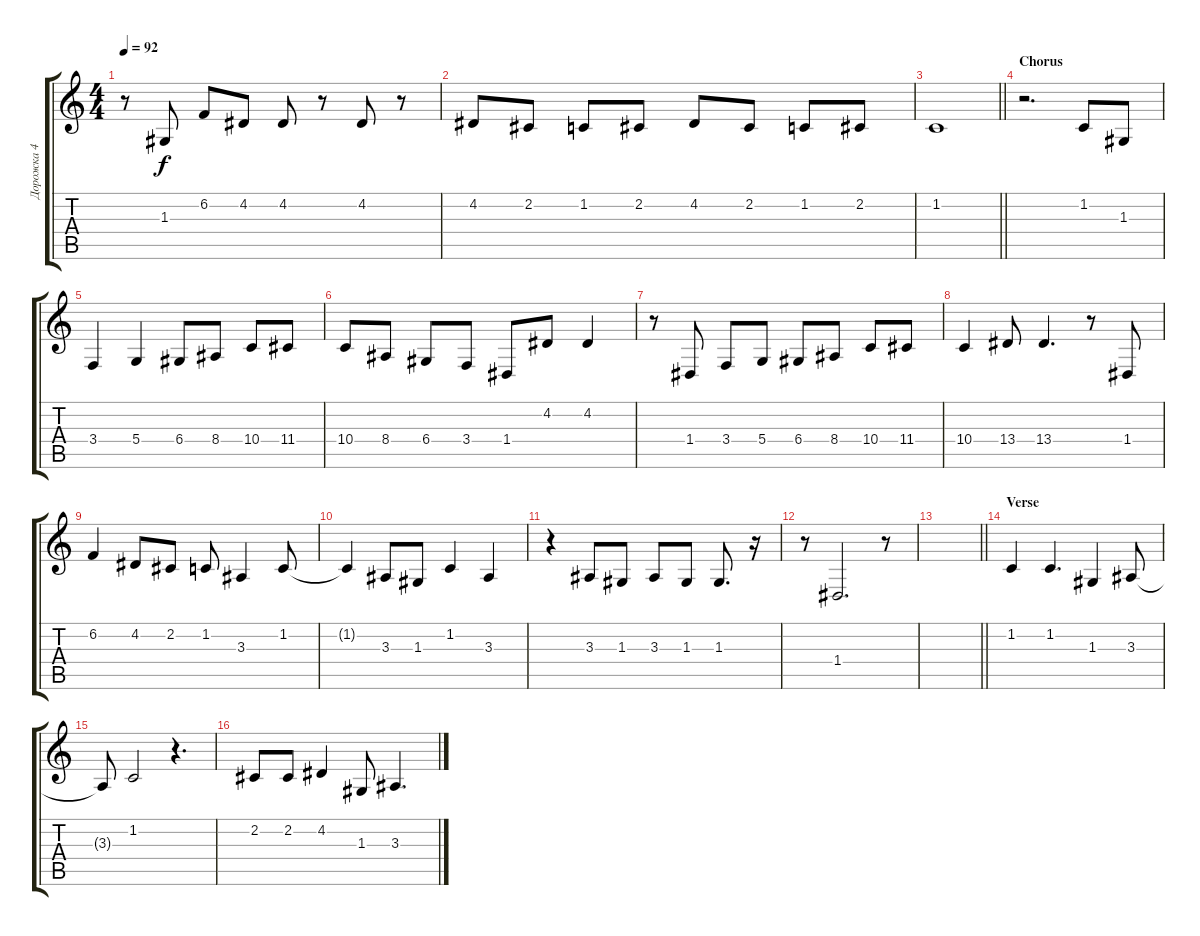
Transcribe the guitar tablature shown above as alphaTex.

\track ("Дорожка 4" "Дорожка 4") {instrument altosax}
\staff {score tabs}
\tuning (E4 B3 G3 D3 A2 E2) {hide}
\ts (4 4)
\tempo 92
\clef g2
\ks c
r.8{dy f} 1.3.8 6.2.8 4.2.8 4.2.8 r.8 4.2.8 r.8 |
4.2.8 2.2.8 1.2.8 2.2.8 4.2.8 2.2.8 1.2.8 2.2.8 |
\barLineRight lightlight
1.2.1 |
\section ("" "Chorus")
r.2{d} 1.2.8 1.3.8 |
3.4.4 5.4.4 6.4.8 8.4.8 10.4.8 11.4.8 |
10.4.8 8.4.8 6.4.8 3.4.8 1.4.8 4.2.8 4.2.4 |
r.8 1.4.8 3.4.8 5.4.8 6.4.8 8.4.8 10.4.8 11.4.8 |
10.4.4 13.4.8 13.4.4{d} r.8 1.4.8 |
6.2.4 4.2.8 2.2.8 1.2.8 3.3.4 1.2.8 |
1.2{t}.4 3.3.8 1.3.8 1.2.4 3.3.4 |
r.4 3.3.8 1.3.8 3.3.8 1.3.8 1.3.8{d} r.16 |
r.8 1.4.2{d} r.8 |
\barLineRight lightlight
|
\section ("" "Verse")
1.2.4 1.2.4{d} 1.3.4 3.3.8 |
3.3{t}.8 1.2.2 r.4{d} |
2.2.8 2.2.8 4.2.4 1.3.8 3.3.4{d}
